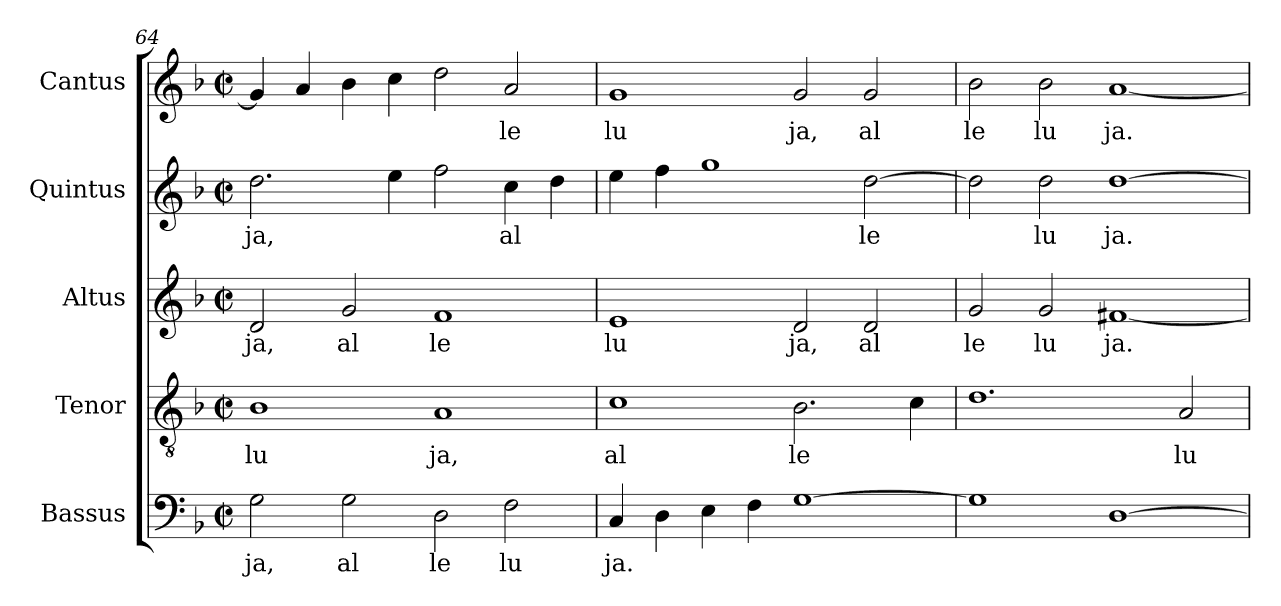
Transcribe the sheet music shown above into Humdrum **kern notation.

**kern	**text	**kern	**text	**kern	**text	**kern	**text	**kern	**text
*part5	*part5	*part4	*part4	*part3	*part3	*part2	*part2	*part1	*part1
*staff5	*staff5	*staff4	*staff4	*staff3	*staff3	*staff2	*staff2	*staff1	*staff1
*I"Bassus	*	*I"Tenor	*	*I"Altus	*	*I"Quintus	*	*I"Cantus	*
*clefF4	*	*clefGv2	*	*clefG2	*	*clefG2	*	*clefG2	*
*k[b-]	*	*k[b-]	*	*k[b-]	*	*k[b-]	*	*k[b-]	*
*F:	*	*F:	*	*F:	*	*F:	*	*F:	*
*M2/2	*	*M2/2	*	*M2/2	*	*M2/2	*	*M2/2	*
*met(c|)	*	*met(c|)	*	*met(c|)	*	*met(c|)	*	*met(c|)	*
=64	=64	=64	=64	=64	=64	=64	=64	=64	=64
!	!LO:LY:b:cj	!	!LO:LY:b:cj	!	!LO:LY:b:cj	!	!LO:LY:b:cj	!	!
2G\	ja,	1B-	lu	2d/	ja,	2.dd\	ja,	4g/]	.
.	.	.	.	.	.	.	.	4a/	.
!	!LO:LY:b:cj	!	!	!	!LO:LY:b:cj	!	!	!	!
2G\	al	.	.	2g/	al	.	.	4b-\	.
.	.	.	.	.	.	4ee\	.	4cc\	.
!	!LO:LY:b:cj	!	!LO:LY:b:cj	!	!LO:LY:b:cj	!	!	!	!
2D\	le	1A	ja,	1f	le	2ff\	.	2dd\	.
!	!LO:LY:b:cj	!	!	!	!	!	!LO:LY:b:cj	!	!LO:LY:b:cj
2F\	lu	.	.	.	.	4cc\	al	2a/	le
.	.	.	.	.	.	4dd\	.	.	.
=65	=65	=65	=65	=65	=65	=65	=65	=65	=65
!	!LO:LY:b:cj	!	!LO:LY:b:cj	!	!LO:LY:b:cj	!	!	!	!LO:LY:b:cj
4C/	ja.	1c	al	1e	lu	4ee\	.	1g	lu
4D\	.	.	.	.	.	4ff\	.	.	.
4E\	.	.	.	.	.	1gg	.	.	.
4F\	.	.	.	.	.	.	.	.	.
!	!	!	!LO:LY:b:cj	!	!LO:LY:b:cj	!	!	!	!LO:LY:b:cj
[>1G	.	2.B-\	le	2d/	ja,	.	.	2g/	ja,
!	!	!	!	!	!LO:LY:b:cj	!	!LO:LY:b:cj	!	!LO:LY:b:cj
.	.	.	.	2d/	al	[>2dd\	le	2g/	al
.	.	4c\	.	.	.	.	.	.	.
=66	=66	=66	=66	=66	=66	=66	=66	=66	=66
!	!	!	!	!	!LO:LY:b:cj	!	!	!	!LO:LY:b:cj
1G]	.	1.d	.	2g/	le	2dd\]	.	2b-\	le
!	!	!	!	!	!LO:LY:b:cj	!	!LO:LY:b:cj	!	!LO:LY:b:cj
.	.	.	.	2g/	lu	2dd\	lu	2b-\	lu
!	!	!	!	!	!LO:LY:b:cj	!	!LO:LY:b:cj	!	!LO:LY:b:cj
[>1D	.	.	.	[<1f#X	ja.	[>1dd	ja.	[<1a	ja.
!	!	!	!LO:LY:b:cj	!	!	!	!	!	!
.	.	2A/	lu	.	.	.	.	.	.
=	=	=	=	=	=	=	=	=	=
*-	*-	*-	*-	*-	*-	*-	*-	*-	*-
